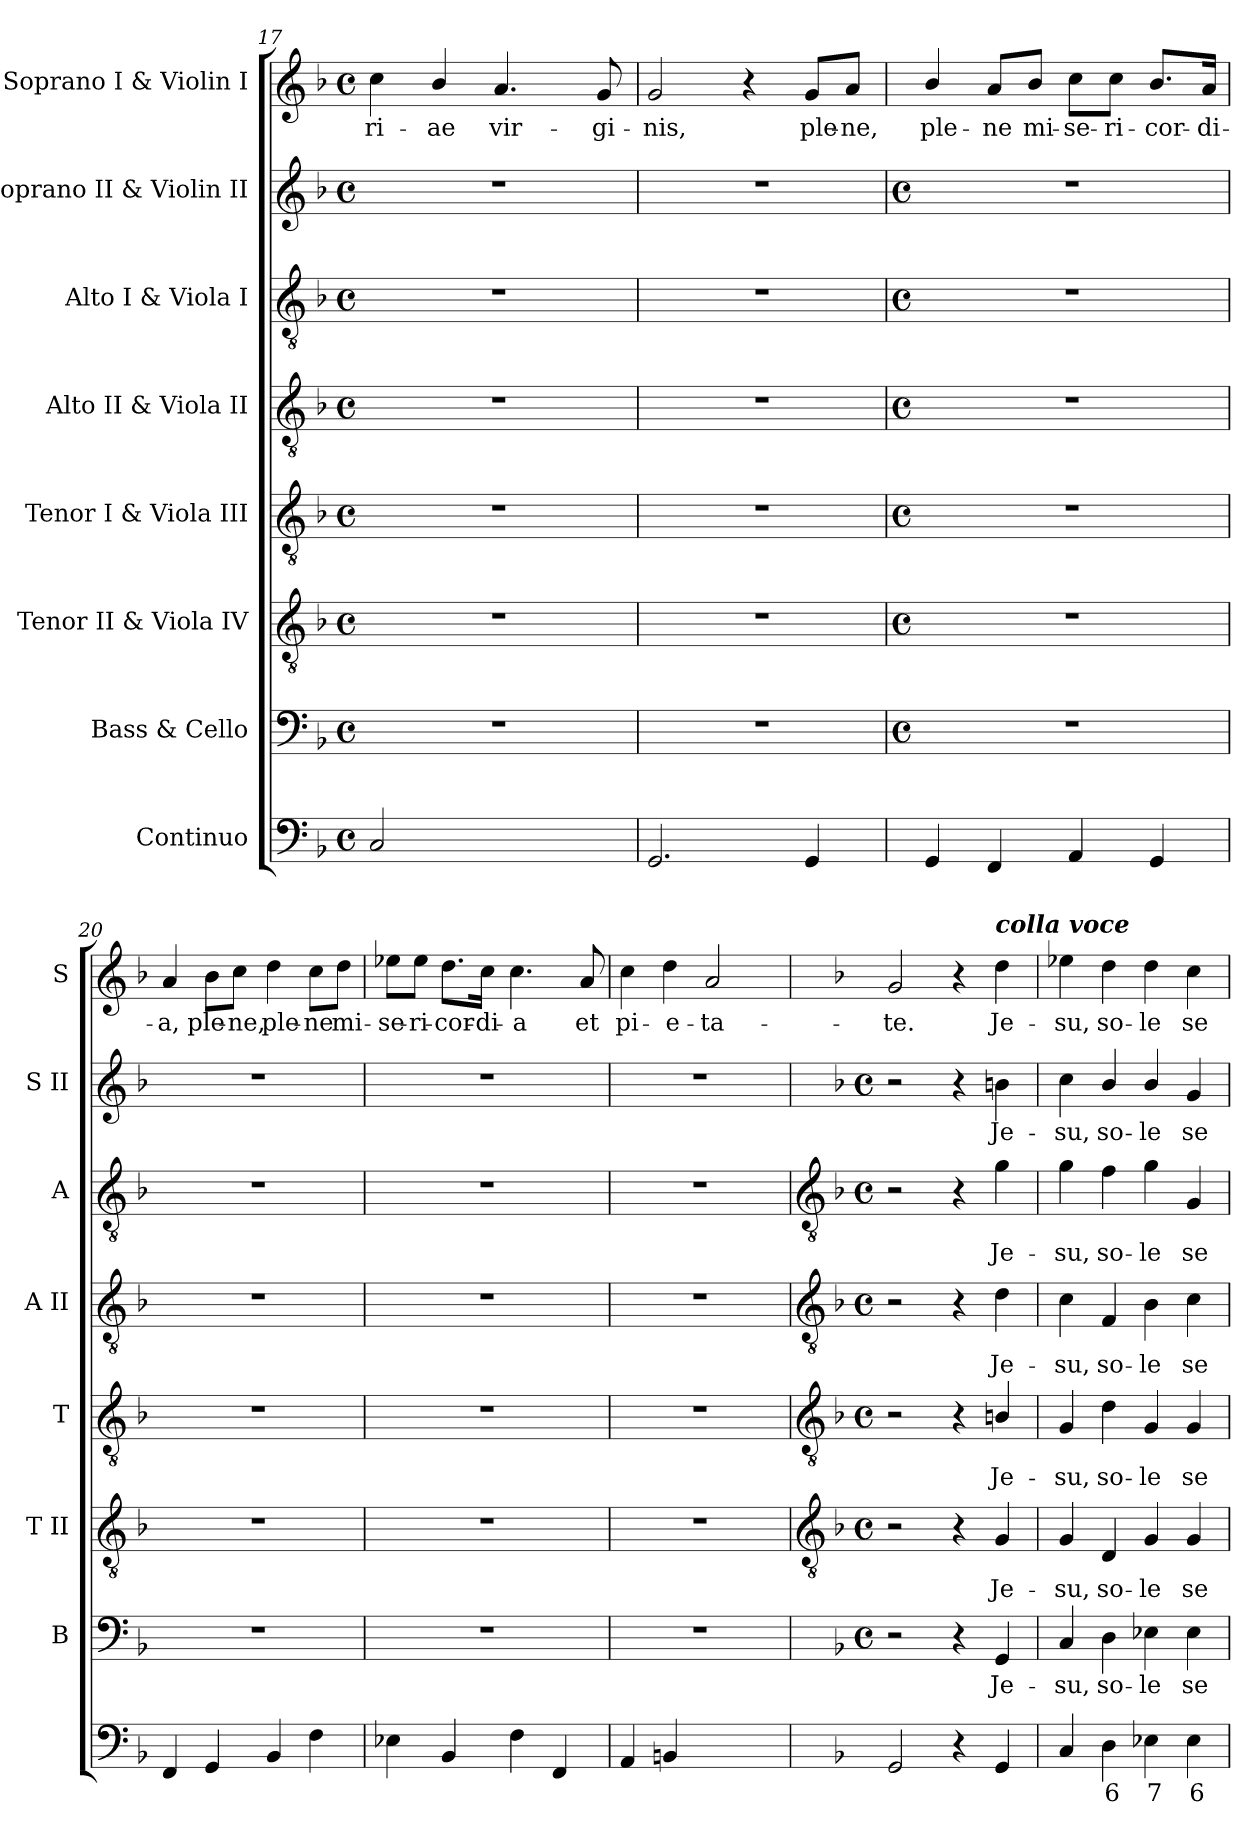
**kern	**text	**kern	**text	**kern	**text	**kern	**text	**kern	**text	**kern	**text	**kern	**text	**kern	**text
*part8	*part8	*part7	*part7	*part6	*part6	*part5	*part5	*part4	*part4	*part3	*part3	*part2	*part2	*part1	*part1
*staff8	*staff8	*staff7	*staff7	*staff6	*staff6	*staff5	*staff5	*staff4	*staff4	*staff3	*staff3	*staff2	*staff2	*staff1	*staff1
*I"Continuo	*	*I"Bass & Cello	*	*I"Tenor II & Viola IV	*	*I"Tenor I & Viola III	*	*I"Alto II & Viola II	*	*I"Alto I & Viola I	*	*I"Soprano II & Violin II	*	*I"Soprano I & Violin I	*
*	*	*I'B	*	*I'T II	*	*I'T	*	*I'A II	*	*I'A	*	*I'S II	*	*I'S	*
*clefF4	*	*clefF4	*	*clefGv2	*	*clefGv2	*	*clefGv2	*	*clefGv2	*	*clefG2	*	*clefG2	*
*k[b-]	*	*k[b-]	*	*k[b-]	*	*k[b-]	*	*k[b-]	*	*k[b-]	*	*k[b-]	*	*k[b-]	*
*F:	*	*F:	*	*F:	*	*F:	*	*F:	*	*F:	*	*F:	*	*F:	*
*M4/4	*	*M4/4	*	*M4/4	*	*M4/4	*	*M4/4	*	*M4/4	*	*M4/4	*	*M4/4	*
*met(c)	*	*met(c)	*	*met(c)	*	*met(c)	*	*met(c)	*	*met(c)	*	*met(c)	*	*met(c)	*
=17	=17	=17	=17	=17	=17	=17	=17	=17	=17	=17	=17	=17	=17	=17	=17
!	!	!	!	!	!	!	!	!	!	!	!	!	!	!	!LO:LY:b
2C	.	1r	.	1r	.	1r	.	1r	.	1r	.	1r	.	4cc	-ri-
!	!	!	!	!	!	!	!	!	!	!	!	!	!	!	!LO:LY:b
.	.	.	.	.	.	.	.	.	.	.	.	.	.	4b-/	-ae
!	!LO:LY:b	!	!	!	!	!	!	!	!	!	!	!	!	!	!LO:LY:b
[4D/yy	4	.	.	.	.	.	.	.	.	.	.	.	.	4.a	vir-
4D/yy]	.	.	.	.	.	.	.	.	.	.	.	.	.	.	.
!	!	!	!	!	!	!	!	!	!	!	!	!	!	!	!LO:LY:b
.	.	.	.	.	.	.	.	.	.	.	.	.	.	8g	-gi-
=18	=18	=18	=18	=18	=18	=18	=18	=18	=18	=18	=18	=18	=18	=18	=18
!	!	!	!	!	!	!	!	!	!	!	!	!	!	!	!LO:LY:b
2.GG	.	1r	.	1r	.	1r	.	1r	.	1r	.	1r	.	2g	-nis,
.	.	.	.	.	.	.	.	.	.	.	.	.	.	4r	.
!	!	!	!	!	!	!	!	!	!	!	!	!	!	!	!LO:LY:b
4GG	.	.	.	.	.	.	.	.	.	.	.	.	.	8g/L	ple-
!	!	!	!	!	!	!	!	!	!	!	!	!	!	!	!LO:LY:b
.	.	.	.	.	.	.	.	.	.	.	.	.	.	8a/J	-ne,
!!LO:LB:g=z
=19	=19	=19	=19	=19	=19	=19	=19	=19	=19	=19	=19	=19	=19	=19	=19
*	*	*M4/4	*	*M4/4	*	*M4/4	*	*M4/4	*	*M4/4	*	*M4/4	*	*	*
*	*	*met(c)	*	*met(c)	*	*met(c)	*	*met(c)	*	*met(c)	*	*met(c)	*	*	*
!	!	!	!	!	!	!	!	!	!	!	!	!	!	!	!LO:LY:b
4GG	.	1r	.	1r	.	1r	.	1r	.	1r	.	1r	.	4b-/	ple-
!	!	!	!	!	!	!	!	!	!	!	!	!	!	!	!LO:LY:b
4FF	.	.	.	.	.	.	.	.	.	.	.	.	.	8a/L	-ne
!	!	!	!	!	!	!	!	!	!	!	!	!	!	!	!LO:LY:b
.	.	.	.	.	.	.	.	.	.	.	.	.	.	8b-/J	mi-
!	!	!	!	!	!	!	!	!	!	!	!	!	!	!	!LO:LY:b
4AA	.	.	.	.	.	.	.	.	.	.	.	.	.	8cc\L	-se-
!	!	!	!	!	!	!	!	!	!	!	!	!	!	!	!LO:LY:b
.	.	.	.	.	.	.	.	.	.	.	.	.	.	8cc\J	-ri-
!	!	!	!	!	!	!	!	!	!	!	!	!	!	!	!LO:LY:b
4GG	.	.	.	.	.	.	.	.	.	.	.	.	.	8.b-/L	-cor-
!	!	!	!	!	!	!	!	!	!	!	!	!	!	!	!LO:LY:b
.	.	.	.	.	.	.	.	.	.	.	.	.	.	16a/Jk	-di-
=20	=20	=20	=20	=20	=20	=20	=20	=20	=20	=20	=20	=20	=20	=20	=20
!	!	!	!	!	!	!	!	!	!	!	!	!	!	!	!LO:LY:b
4FF	.	1r	.	1r	.	1r	.	1r	.	1r	.	1r	.	4a	-a,
!	!	!	!	!	!	!	!	!	!	!	!	!	!	!	!LO:LY:b
4GG	.	.	.	.	.	.	.	.	.	.	.	.	.	8b-\L	ple-
!	!	!	!	!	!	!	!	!	!	!	!	!	!	!	!LO:LY:b
.	.	.	.	.	.	.	.	.	.	.	.	.	.	8cc\J	-ne,
!	!	!	!	!	!	!	!	!	!	!	!	!	!	!	!LO:LY:b
4BB-	.	.	.	.	.	.	.	.	.	.	.	.	.	4dd	ple-
!	!	!	!	!	!	!	!	!	!	!	!	!	!	!	!LO:LY:b
4F	.	.	.	.	.	.	.	.	.	.	.	.	.	8cc\L	-ne
!	!	!	!	!	!	!	!	!	!	!	!	!	!	!	!LO:LY:b
.	.	.	.	.	.	.	.	.	.	.	.	.	.	8dd\J	mi-
=21	=21	=21	=21	=21	=21	=21	=21	=21	=21	=21	=21	=21	=21	=21	=21
!	!	!	!	!	!	!	!	!	!	!	!	!	!	!	!LO:LY:b
4E-X	.	1r	.	1r	.	1r	.	1r	.	1r	.	1r	.	8ee-X\L	-se-
!	!	!	!	!	!	!	!	!	!	!	!	!	!	!	!LO:LY:b
.	.	.	.	.	.	.	.	.	.	.	.	.	.	8ee-\J	-ri-
!	!	!	!	!	!	!	!	!	!	!	!	!	!	!	!LO:LY:b
4BB-	.	.	.	.	.	.	.	.	.	.	.	.	.	8.dd\L	-cor-
!	!	!	!	!	!	!	!	!	!	!	!	!	!	!	!LO:LY:b
.	.	.	.	.	.	.	.	.	.	.	.	.	.	16cc\Jk	-di-
!	!	!	!	!	!	!	!	!	!	!	!	!	!	!	!LO:LY:b
4F	.	.	.	.	.	.	.	.	.	.	.	.	.	4.cc	-a
4FF	.	.	.	.	.	.	.	.	.	.	.	.	.	.	.
!	!	!	!	!	!	!	!	!	!	!	!	!	!	!	!LO:LY:b
.	.	.	.	.	.	.	.	.	.	.	.	.	.	8a	et
=22	=22	=22	=22	=22	=22	=22	=22	=22	=22	=22	=22	=22	=22	=22	=22
!	!	!	!	!	!	!	!	!	!	!	!	!	!	!	!LO:LY:b
4AA	.	1r	.	1r	.	1r	.	1r	.	1r	.	1r	.	4cc	pi-
!	!	!	!	!	!	!	!	!	!	!	!	!	!	!	!LO:LY:b
4BBn	.	.	.	.	.	.	.	.	.	.	.	.	.	4dd	-e-
!	!LO:LY:b	!	!	!	!	!	!	!	!	!	!	!	!	!	!LO:LY:b
[4Dyy	4	.	.	.	.	.	.	.	.	.	.	.	.	2a	-ta-
4Dyy]	.	.	.	.	.	.	.	.	.	.	.	.	.	.	.
!!LO:LB:g=z
=23	=23	=23	=23	=23	=23	=23	=23	=23	=23	=23	=23	=23	=23	=23	=23
*	*	*	*	*clefGv2	*	*clefGv2	*	*clefGv2	*	*clefGv2	*	*	*	*	*
*	*	*k[b-]	*	*k[b-]	*	*k[b-]	*	*k[b-]	*	*k[b-]	*	*k[b-]	*	*	*
*	*	*F:	*	*F:	*	*F:	*	*F:	*	*F:	*	*F:	*	*	*
*	*	*M4/4	*	*M4/4	*	*M4/4	*	*M4/4	*	*M4/4	*	*M4/4	*	*	*
*	*	*met(c)	*	*met(c)	*	*met(c)	*	*met(c)	*	*met(c)	*	*met(c)	*	*	*
!	!	!	!	!	!	!	!	!	!	!	!	!	!	!	!LO:LY:b
2GG	.	2r	.	2r	.	2r	.	2r	.	2r	.	2r	.	2g	-te.
4r	.	4r	.	4r	.	4r	.	4r	.	4r	.	4r	.	4r	.
!	!	!	!	!	!	!	!	!	!	!	!	!	!	!LO:TX:a:Bi:t=colla voce	!
!	!	!	!LO:LY:b	!	!LO:LY:b	!	!LO:LY:b	!	!LO:LY:b	!	!LO:LY:b	!	!LO:LY:b	!	!LO:LY:b
4GG	.	4GG	Je-	4G	Je-	4Bn/	Je-	4d	Je-	4g	Je-	4bn	Je-	4dd	Je-
=24	=24	=24	=24	=24	=24	=24	=24	=24	=24	=24	=24	=24	=24	=24	=24
!	!	!	!LO:LY:b	!	!LO:LY:b	!	!LO:LY:b	!	!LO:LY:b	!	!LO:LY:b	!	!LO:LY:b	!	!LO:LY:b
4C	.	4C	-su,	4G	-su,	4G	-su,	4c	-su,	4g	-su,	4cc	-su,	4ee-X	-su,
!	!LO:LY:b	!	!LO:LY:b	!	!LO:LY:b	!	!LO:LY:b	!	!LO:LY:b	!	!LO:LY:b	!	!LO:LY:b	!	!LO:LY:b
4D	6	4D	so-	4D	so-	4d	so-	4F	so-	4f	so-	4b-/	so-	4dd	so-
!	!LO:LY:b	!	!LO:LY:b	!	!LO:LY:b	!	!LO:LY:b	!	!LO:LY:b	!	!LO:LY:b	!	!LO:LY:b	!	!LO:LY:b
4E-X	7	4E-X	-le	4G	-le	4G	-le	4B-	-le	4g	-le	4b-/	-le	4dd	-le
!	!LO:LY:b	!	!LO:LY:b	!	!LO:LY:b	!	!LO:LY:b	!	!LO:LY:b	!	!LO:LY:b	!	!LO:LY:b	!	!LO:LY:b
4E-	6	4E-	se-	4G	se-	4G	se-	4c	se-	4G	se-	4g	se-	4cc	se-
=	=	=	=	=	=	=	=	=	=	=	=	=	=	=	=
*-	*-	*-	*-	*-	*-	*-	*-	*-	*-	*-	*-	*-	*-	*-	*-
